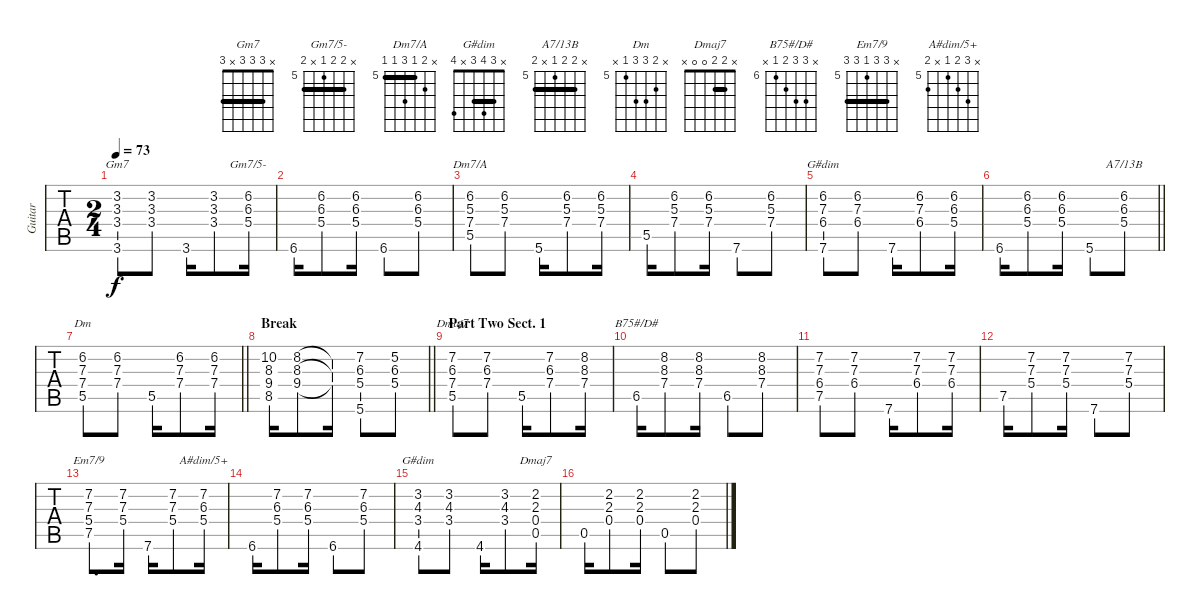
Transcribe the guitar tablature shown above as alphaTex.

\track ("Guitar" "Guitar") {instrument acousticguitarnylon}
\staff {tabs}
\tuning (E4 B3 G3 D3 A2 E2) {hide}
\chord ("Gm7" x 3 3 3 x 3) {barre 3}
\chord ("Gm7/5-" x 6 6 5 x 6) {firstfret 5 barre 6}
\chord ("Dm7/A" x 6 5 7 5 5) {firstfret 5 barre 5}
\chord ("G#dim" x 6 7 6 x 7) {firstfret 6 barre 6}
\chord ("A7/13B" x 6 6 5 x 6) {firstfret 5 barre 6}
\chord ("Dm" x 6 7 7 5 x) {firstfret 5}
\chord ("Dmaj7" x 7 6 7 5 5) {firstfret 5 barre 5}
\chord ("B75#/D#" x 8 8 7 6 x) {firstfret 6}
\chord ("Em7/9" x 7 7 5 7 7) {firstfret 5 barre 7}
\chord ("A#dim/5+" x 7 6 5 x 6) {firstfret 5}
\chord ("G#dim" x 3 4 3 x 4) {barre 3}
\chord ("Dmaj7" x 2 2 0 0 x) {barre 2}
\ts (2 4)
\tempo 73
\clef g2
\ks c
(3.2 3.3 3.4 3.6).8{ch "Gm7" dy f} (3.2 3.3 3.4).8 3.6.16 (3.2 3.3 3.4).8 (6.2 6.3 5.4).16{ch "Gm7/5-"} |
6.6.16 (6.2 6.3 5.4).8 (6.2 6.3 5.4).16 6.6.8 (6.2 6.3 5.4).8 |
(6.2 5.3 7.4 5.5).8{ch "Dm7/A"} (6.2 5.3 7.4).8 5.6.16 (6.2 5.3 7.4).8 (6.2 5.3 7.4).16 |
5.5.16 (6.2 5.3 7.4).8 (6.2 5.3 7.4).16 7.6.8 (6.2 5.3 7.4).8 |
(6.2 7.3 6.4 7.6).8{ch "G#dim"} (6.2 7.3 6.4).8 7.6.16 (6.2 7.3 6.4).8 (6.2 6.3 5.4).16 |
\barLineRight lightlight
6.6.16 (6.2 6.3 5.4).8 (6.2 6.3 5.4).16 5.6.8 (6.2 6.3 5.4).8{ch "A7/13B"} |
\barLineRight lightlight
(6.2 7.3 7.4 5.5).8{ch "Dm"} (6.2 7.3 7.4).8 5.5.16 (6.2 7.3 7.4).8 (6.2 7.3 7.4).16 |
\section ("" "Break")
\barLineRight lightlight
(10.2 8.3 9.4 8.5).16 (8.2 8.3 9.4).8 (8.2{t} 8.3{t} 9.4{t}).16 (7.2 6.3 5.4 5.6).8 (5.2 6.3 5.4).8 |
\section ("" "Part Two Sect. 1")
(7.2 6.3 7.4 5.5).8{ch "Dmaj7"} (7.2 6.3 7.4).8 5.5.16 (7.2 6.3 7.4).8 (8.2 8.3 7.4).16 |
6.5.16{ch "B75#/D#"} (8.2 8.3 7.4).8 (8.2 8.3 7.4).16 6.5.8 (8.2 8.3 7.4).8 |
(7.2 7.3 6.4 7.5).8 (7.2 7.3 6.4).8 7.6.16 (7.2 7.3 6.4).8 (7.2 7.3 6.4).16 |
7.5.16 (7.2 7.3 5.4).8 (7.2 7.3 5.4).16 7.6.8 (7.2 7.3 5.4).8 |
(7.2 7.3 5.4 7.5).8{d ch "Em7/9"} (7.2 7.3 5.4).16 7.6.16 (7.2 7.3 5.4).8 (7.2 6.3 5.4).16{ch "A#dim/5+"} |
6.6.16 (7.2 6.3 5.4).8 (7.2 6.3 5.4).16 6.6.8 (7.2 6.3 5.4).8 |
(3.2 4.3 3.4 4.6).8{ch "G#dim"} (3.2 4.3 3.4).8 4.6.16 (3.2 4.3 3.4).8 (2.2 2.3 0.4 0.5).16{ch "Dmaj7"} |
0.5.16 (2.2 2.3 0.4).8 (2.2 2.3 0.4).16 0.5.8 (2.2 2.3 0.4).8
